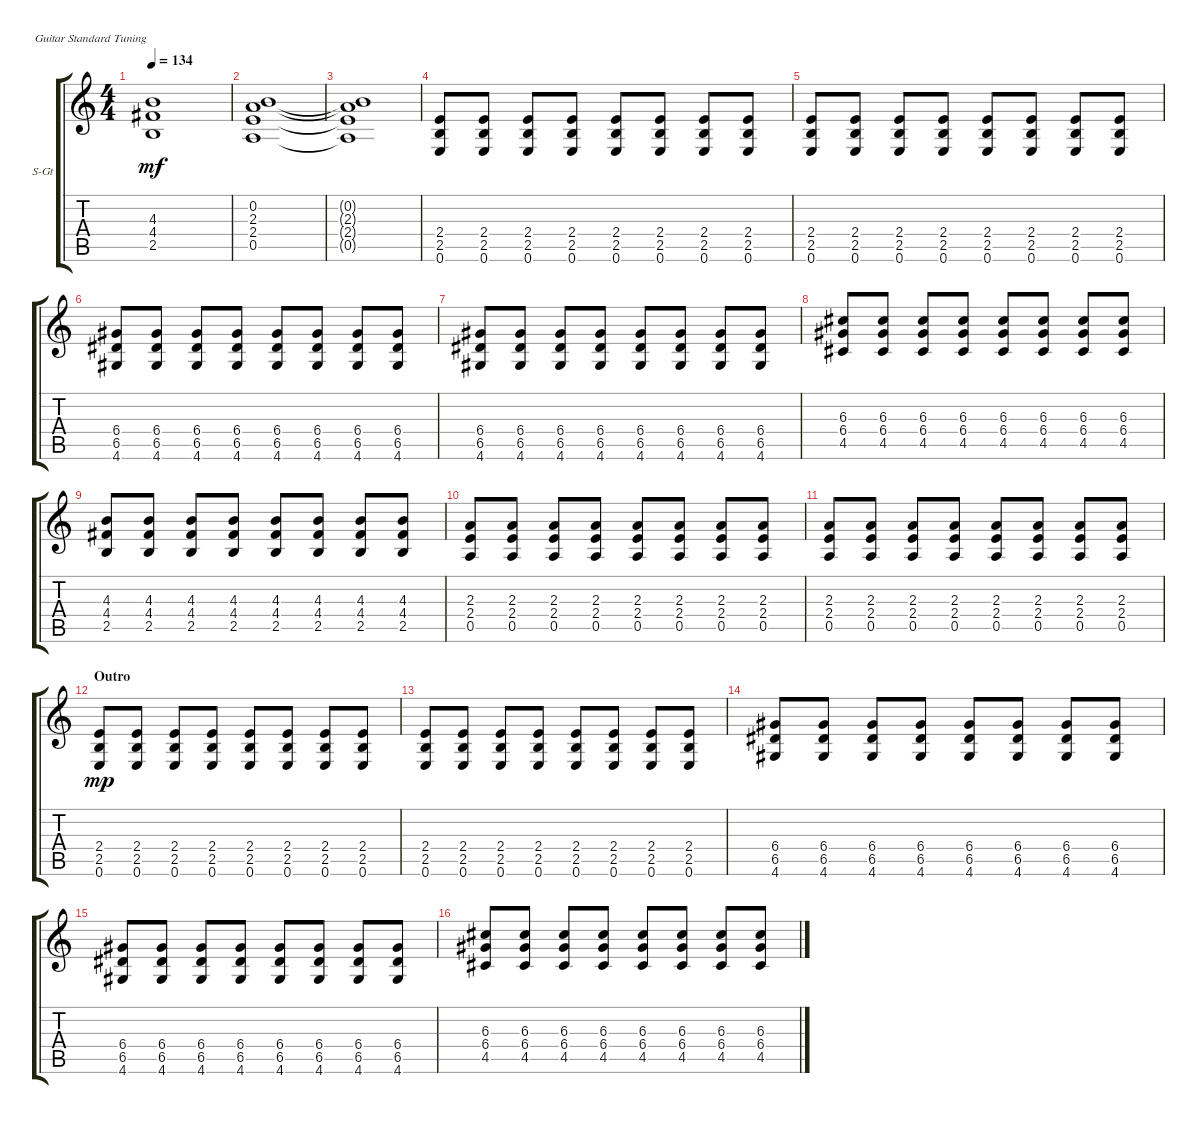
\defaultSystemsLayout 4
\bracketExtendMode groupsimilarinstruments
\firstSystemTrackNameOrientation horizontal
\otherSystemsTrackNameOrientation horizontal
\track ("Steel Guitar" "S-Gt") {mute instrument acousticguitarsteel}
\staff {score tabs}
\tuning (E4 B3 G3 D3 A2 E2)
\ts (4 4)
\tempo 134
\clef g2
\ks c
(2.5 4.4 4.3).1{dy mf} |
(2.3 2.4 0.5 0.2).1 |
(2.3{t} 2.4{t} 0.5{t} 0.2{t}).1 |
(0.6 2.5 2.4).8 (0.6 2.5 2.4).8 (0.6 2.5 2.4).8 (0.6 2.5 2.4).8 (0.6 2.5 2.4).8 (0.6 2.5 2.4).8 (0.6 2.5 2.4).8 (0.6 2.5 2.4).8 |
(0.6 2.5 2.4).8 (0.6 2.5 2.4).8 (0.6 2.5 2.4).8 (0.6 2.5 2.4).8 (0.6 2.5 2.4).8 (0.6 2.5 2.4).8 (0.6 2.5 2.4).8 (0.6 2.5 2.4).8 |
(4.6 6.5 6.4).8 (4.6 6.5 6.4).8 (4.6 6.5 6.4).8 (4.6 6.5 6.4).8 (4.6 6.5 6.4).8 (4.6 6.5 6.4).8 (4.6 6.5 6.4).8 (4.6 6.5 6.4).8 |
(4.6 6.5 6.4).8 (4.6 6.5 6.4).8 (4.6 6.5 6.4).8 (4.6 6.5 6.4).8 (4.6 6.5 6.4).8 (4.6 6.5 6.4).8 (4.6 6.5 6.4).8 (4.6 6.5 6.4).8 |
(4.5 6.4 6.3).8 (4.5 6.4 6.3).8 (4.5 6.4 6.3).8 (4.5 6.4 6.3).8 (4.5 6.4 6.3).8 (4.5 6.4 6.3).8 (4.5 6.4 6.3).8 (4.5 6.4 6.3).8 |
(2.5 4.4 4.3).8 (2.5 4.4 4.3).8 (2.5 4.4 4.3).8 (2.5 4.4 4.3).8 (2.5 4.4 4.3).8 (2.5 4.4 4.3).8 (2.5 4.4 4.3).8 (2.5 4.4 4.3).8 |
(0.5 2.4 2.3).8 (0.5 2.4 2.3).8 (0.5 2.4 2.3).8 (0.5 2.4 2.3).8 (0.5 2.4 2.3).8 (0.5 2.4 2.3).8 (0.5 2.4 2.3).8 (0.5 2.4 2.3).8 |
(0.5 2.4 2.3).8 (0.5 2.4 2.3).8 (0.5 2.4 2.3).8 (0.5 2.4 2.3).8 (0.5 2.4 2.3).8 (0.5 2.4 2.3).8 (0.5 2.4 2.3).8 (0.5 2.4 2.3).8 |
\section ("" "Outro")
(0.6 2.5 2.4).8{dy mp} (0.6 2.5 2.4).8 (0.6 2.5 2.4).8 (0.6 2.5 2.4).8 (0.6 2.5 2.4).8 (0.6 2.5 2.4).8 (0.6 2.5 2.4).8 (0.6 2.5 2.4).8 |
(0.6 2.5 2.4).8 (0.6 2.5 2.4).8 (0.6 2.5 2.4).8 (0.6 2.5 2.4).8 (0.6 2.5 2.4).8 (0.6 2.5 2.4).8 (0.6 2.5 2.4).8 (0.6 2.5 2.4).8 |
(4.6 6.5 6.4).8 (4.6 6.5 6.4).8 (4.6 6.5 6.4).8 (4.6 6.5 6.4).8 (4.6 6.5 6.4).8 (4.6 6.5 6.4).8 (4.6 6.5 6.4).8 (4.6 6.5 6.4).8 |
(4.6 6.5 6.4).8 (4.6 6.5 6.4).8 (4.6 6.5 6.4).8 (4.6 6.5 6.4).8 (4.6 6.5 6.4).8 (4.6 6.5 6.4).8 (4.6 6.5 6.4).8 (4.6 6.5 6.4).8 |
(4.5 6.4 6.3).8 (4.5 6.4 6.3).8 (4.5 6.4 6.3).8 (4.5 6.4 6.3).8 (4.5 6.4 6.3).8 (4.5 6.4 6.3).8 (4.5 6.4 6.3).8 (4.5 6.4 6.3).8
